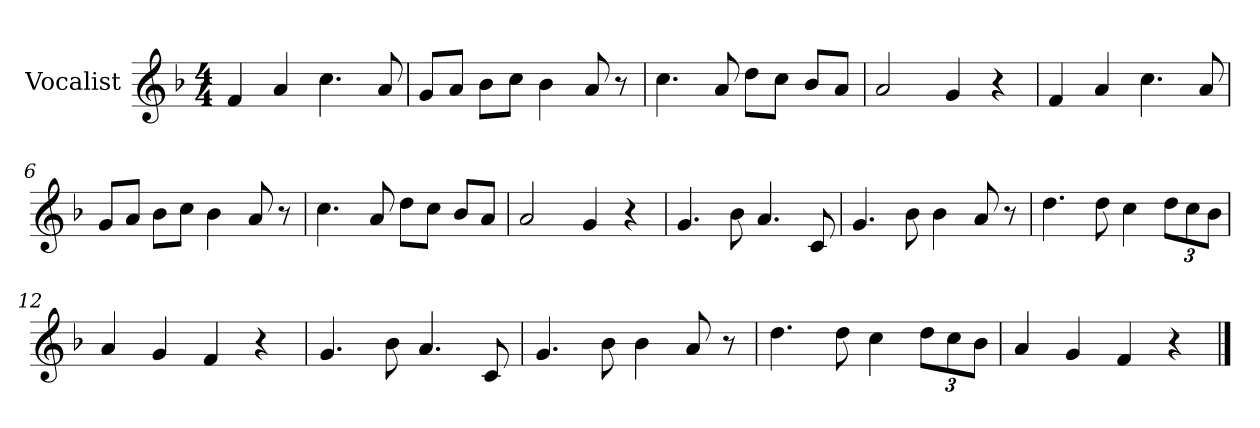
**kern
*part1
*staff1
*I"Vocalist
*k[b-]
*F:
*M4/4
=1
4f
4a
4.cc
8a
=2
8gL
8aJ
8b-L
8ccJ
4b-
8a
8r
=3
4.cc
8a
8ddL
8ccJ
8b-L
8aJ
=4
2a
4g
4r
=5
4f
4a
4.cc
8a
=6
8gL
8aJ
8b-L
8ccJ
4b-
8a
8r
=7
4.cc
8a
8ddL
8ccJ
8b-L
8aJ
=8
2a
4g
4r
=9
4.g
8b-
4.a
8c
=10
4.g
8b-
4b-
8a
8r
=11
4.dd
8dd
4cc
12ddL
12cc
12b-J
=12
4a
4g
4f
4r
=13
4.g
8b-
4.a
8c
=14
4.g
8b-
4b-
8a
8r
=15
4.dd
8dd
4cc
12ddL
12cc
12b-J
=16
4a
4g
4f
4r
==
*-
